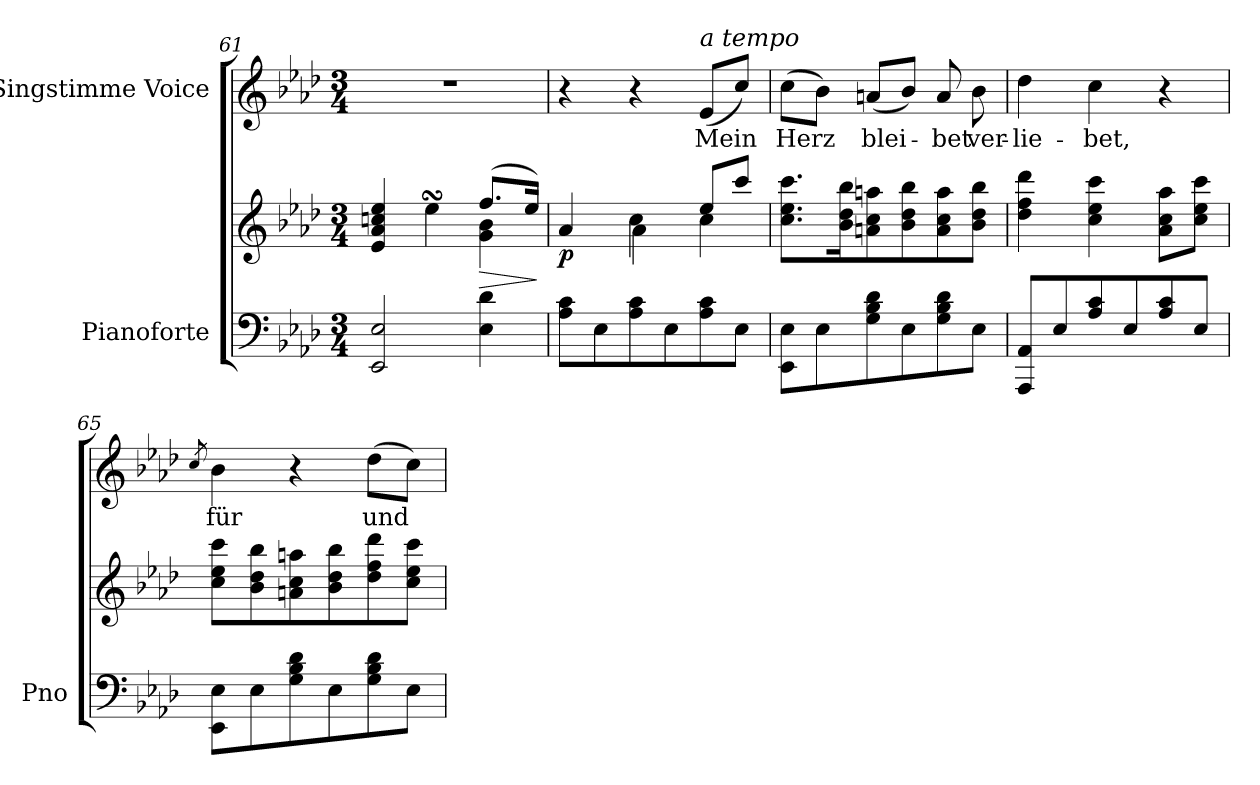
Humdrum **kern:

**kern	**kern	**dynam	**kern	**text
*part2	*part2	*part2	*part1	*part1
*staff3	*staff2	*staff2/3	*staff1	*staff1
*I"Pianoforte	*	*	*I"Singstimme Voice	*
*I'Pno	*	*	*	*
*clefF4	*clefG2	*	*clefG2	*
*k[b-e-a-d-]	*k[b-e-a-d-]	*	*k[b-e-a-d-]	*
*M3/4	*M3/4	*	*M3/4	*
=61	=61	=61	=61	=61
*	*^	*	*	*
2EE-/ 2E-/	4e-/ 4a-/ 4ccn/ 4ee-/	2ryy	.	2.r	.
.	4ee-sSSS\	.	.	.	.
!	!	!	!LO:HP:b	!	!
4E-\ 4d-\	(>8.ff/L	4g\ 4b-\	>	.	.
.	16ee-/Jk)	.	.	.	.
*	*v	*v	*	*	*
.	.	]	.	.
=62	=62	=62	=62	=62
*	*^	*	*	*
!	!	!	!LO:DY:b	!	!
8A-\ 8c\L	4a-/	4ryy	p	4r	.
8E-\	.	.	.	.	.
8A-\ 8c\	4cc\	4a-\	.	4r	.
8E-\	.	.	.	.	.
!	!	!	!	!LO:TX:a:i:t=a tempo	!
!	!	!	!	!	!LO:LY:b
8A-\ 8c\	8ee-/L	4cc\	.	(8e-/L	Mein
8E-\J	8ccc/J	.	.	8cc/J)	.
*	*v	*v	*	*	*
=63	=63	=63	=63	=63
!	!	!	!	!LO:LY:b
8EE-\ 8E-\L	8.cc\ 8.ee-\ 8.ccc\L	.	(8cc\L	Herz
8E-\	.	.	8b-\J)	.
.	16b-\ 16dd-\ 16bb-\K	.	.	.
!	!	!	!	!LO:LY:b
8G\ 8B-\ 8d-\	8an\ 8cc\ 8aan\	.	(8an/L	blei-
8E-\	8b-\ 8dd-\ 8bb-\	.	8b-/J)	.
!	!	!	!	!LO:LY:b
8G\ 8B-\ 8d-\	8a\ 8cc\ 8aa\	.	8a/	-bet
!	!	!	!	!LO:LY:b
8E-\J	8b-\ 8dd-\ 8bb-\J	.	8b-\	ver-
=64	=64	=64	=64	=64
!	!	!	!	!LO:LY:b
8AAA-/ 8AA-/L	4dd-\ 4ff\ 4ddd-\	.	4dd-\	-lie-
8E-/	.	.	.	.
!	!	!	!	!LO:LY:b
8A-/ 8c/	4cc\ 4ee-\ 4ccc\	.	4cc\	-bet,
8E-/	.	.	.	.
8A-/ 8c/	8a-\ 8cc\ 8aa-\L	.	4r	.
8E-/J	8cc\ 8ee-\ 8ccc\J	.	.	.
=65	=65	=65	=65	=65
.	.	.	8qcc/	.
!	!	!	!	!LO:LY:b
8EE-\ 8E-\L	8cc\ 8ee-\ 8ccc\L	.	4b-\	für
8E-\	8b-\ 8dd-\ 8bb-\	.	.	.
8G\ 8B-\ 8d-\	8an\ 8cc\ 8aan\	.	4r	.
8E-\	8b-\ 8dd-\ 8bb-\	.	.	.
!	!	!	!	!LO:LY:b
8G\ 8B-\ 8d-\	8dd-\ 8ff\ 8ddd-\	.	(8dd-\L	und
8E-\J	8cc\ 8ee-\ 8ccc\J	.	8cc\J)	.
=	=	=	=	=
*-	*-	*-	*-	*-
